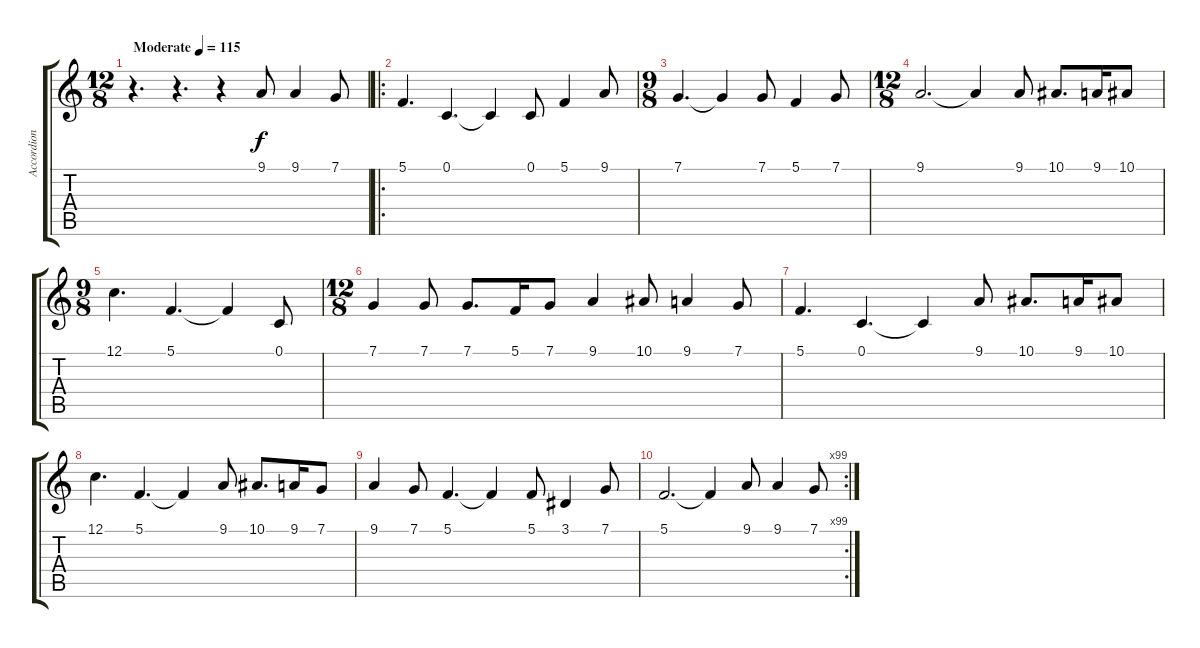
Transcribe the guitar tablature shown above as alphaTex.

\track ("Accordion" "Accordion") {instrument accordion}
\staff {score tabs}
\tuning (C4 G3 Eb3 Bb2 F2 C2) {hide}
\ts (12 8)
\tempo (115 "Moderate")
\clef g2
\ks c
r.4{d dy f instrument accordion} r.4{d} r.4 9.1.8 9.1.4 7.1.8 |
\ro
5.1.4{d} 0.1.4{d} 0.1{t}.4 0.1.8 5.1.4 9.1.8 |
\ts (9 8)
7.1.4{d} 7.1{t}.4 7.1.8 5.1.4 7.1.8 |
\ts (12 8)
9.1.2{d} 9.1{t}.4 9.1.8 10.1.8{d} 9.1.16 10.1.8 |
\ts (9 8)
12.1.4{d} 5.1.4{d} 5.1{t}.4 0.1.8 |
\ts (12 8)
7.1.4 7.1.8 7.1.8{d} 5.1.16 7.1.8 9.1.4 10.1.8 9.1.4 7.1.8 |
5.1.4{d} 0.1.4{d} 0.1{t}.4 9.1.8 10.1.8{d} 9.1.16 10.1.8 |
12.1.4{d} 5.1.4{d} 5.1{t}.4 9.1.8 10.1.8{d} 9.1.16 7.1.8 |
9.1.4 7.1.8 5.1.4{d} 5.1{t}.4 5.1.8 3.1.4 7.1.8 |
\rc 99
5.1.2{d} 5.1{t}.4 9.1.8 9.1.4 7.1.8
